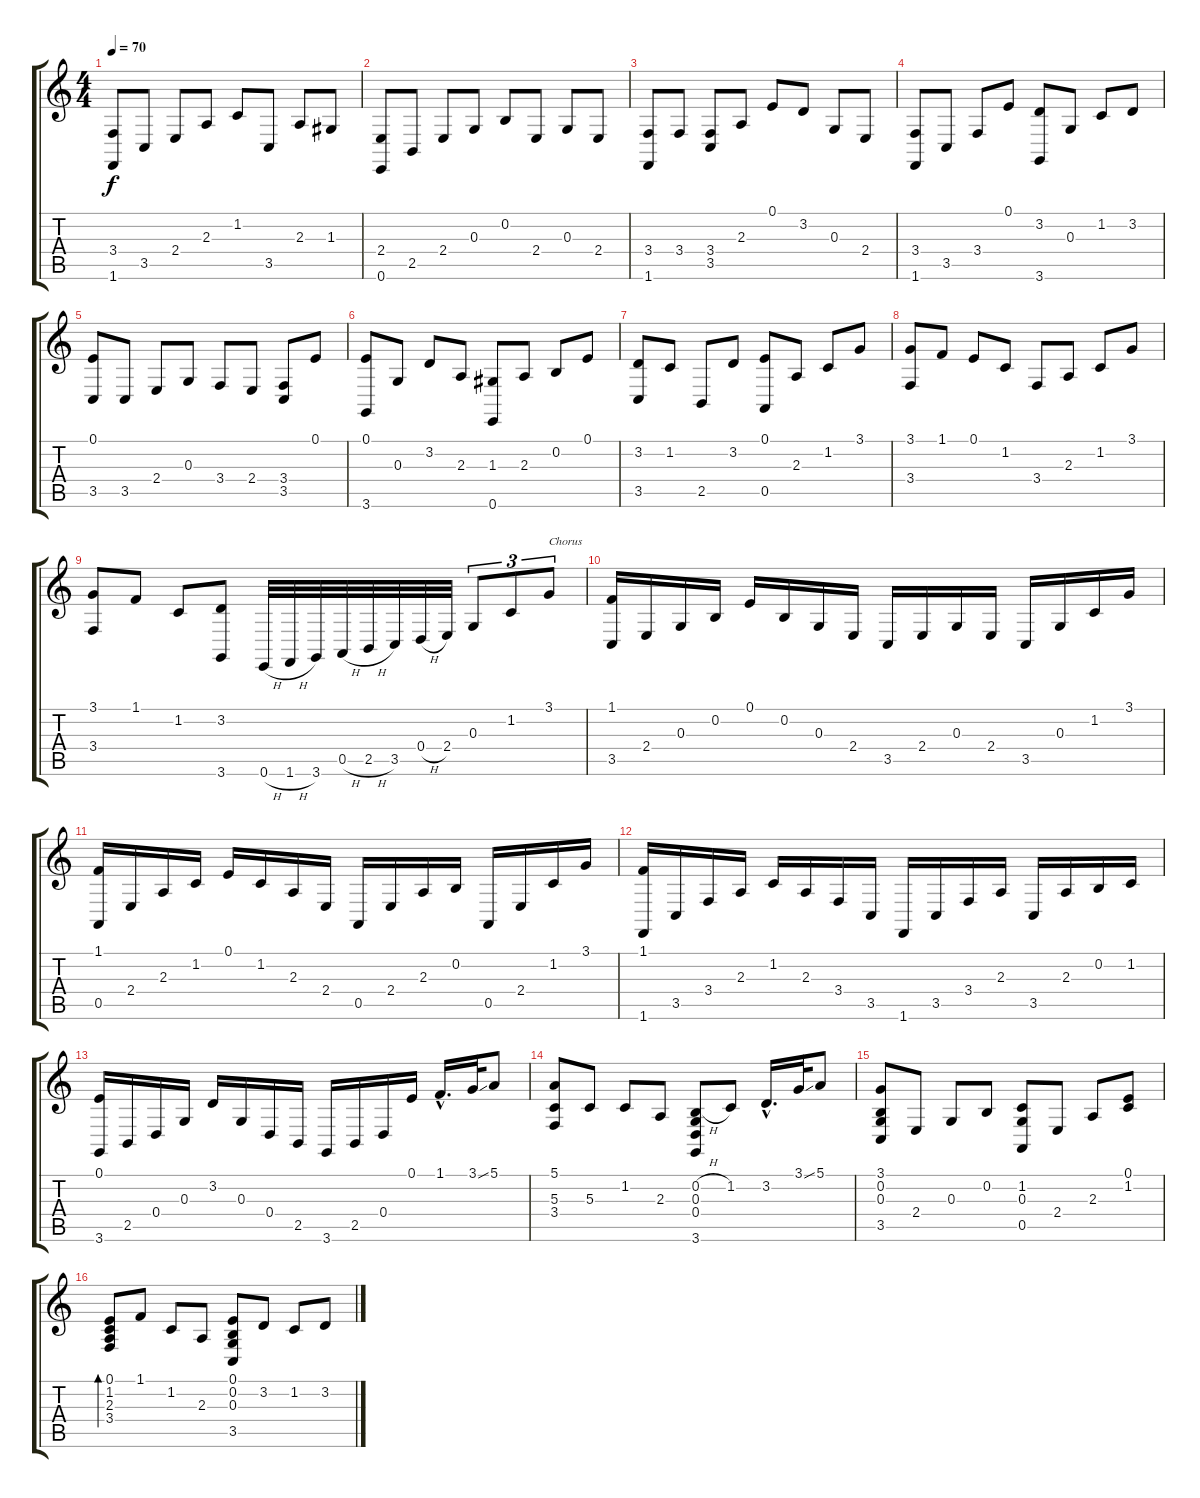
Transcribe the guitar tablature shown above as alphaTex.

\track "" {instrument brightacousticpiano}
\staff {score tabs}
\tuning (E4 B3 G3 D3 A2 E2) {hide}
\ts (4 4)
\tempo 70
\clef g2
\ks c
(3.4 1.6).8{dy f} 3.5.8 2.4.8 2.3.8 1.2.8 3.5.8 2.3.8 1.3.8 |
(2.4 0.6).8 2.5.8 2.4.8 0.3.8 0.2.8 2.4.8 0.3.8 2.4.8 |
(3.4 1.6).8 3.4.8 (3.4 3.5).8 2.3.8 0.1.8 3.2.8 0.3.8 2.4.8 |
(3.4 1.6).8 3.5.8 3.4.8 0.1.8 (3.2 3.6).8 0.3.8 1.2.8 3.2.8 |
(0.1 3.5).8 3.5.8 2.4.8 0.3.8 3.4.8 2.4.8 (3.4 3.5).8 0.1.8 |
(0.1 3.6).8 0.3.8 3.2.8 2.3.8 (1.3 0.6).8 2.3.8 0.2.8 0.1.8 |
(3.2 3.5).8 1.2.8 2.5.8 3.2.8 (0.1 0.5).8 2.3.8 1.2.8 3.1.8 |
(3.1 3.4).8 1.1.8 0.1.8 1.2.8 3.4.8 2.3.8 1.2.8 3.1.8 |
(3.1 3.4).8 1.1.8 1.2.8 (3.2 3.6).8 0.6{h}.32 1.6{h}.32 3.6.32 0.5{h}.32 2.5{h}.32 3.5.32 0.4{h}.32 2.4.32 0.3.8{tu (3 2)} 1.2.8{tu (3 2)} 3.1.8{tu (3 2) txt "Chorus"} |
(1.1 3.5).16 2.4.16 0.3.16 0.2.16 0.1.16 0.2.16 0.3.16 2.4.16 3.5.16 2.4.16 0.3.16 2.4.16 3.5.16 0.3.16 1.2.16 3.1.16 |
(1.1 0.5).16 2.4.16 2.3.16 1.2.16 0.1.16 1.2.16 2.3.16 2.4.16 0.5.16 2.4.16 2.3.16 0.2.16 0.5.16 2.4.16 1.2.16 3.1.16 |
(1.1 1.6).16 3.5.16 3.4.16 2.3.16 1.2.16 2.3.16 3.4.16 3.5.16 1.6.16 3.5.16 3.4.16 2.3.16 3.5.16 2.3.16 0.2.16 1.2.16 |
(0.1 3.6).16 2.5.16 0.4.16 0.3.16 3.2.16 0.3.16 0.4.16 2.5.16 3.6.16 2.5.16 0.4.16 0.1.16 1.1{hac}.16{d} 3.1{ss}.32 5.1.8 |
(5.1 5.3 3.4).8 5.3.8 1.2.8 2.3.8 (0.2{h} 0.3 0.4 3.6).8 1.2.8 3.2{hac}.16{d} 3.1{ss}.32 5.1.8 |
(3.1 0.2 0.3 3.5).8 2.4.8 0.3.8 0.2.8 (1.2 0.3 0.5).8 2.4.8 2.3.8 (0.1 1.2).8 |
(0.1 1.2 2.3 3.4).8{bd 480} 1.1.8 1.2.8 2.3.8 (0.1 0.2 0.3 3.5).8 3.2.8 1.2.8 3.2.8
